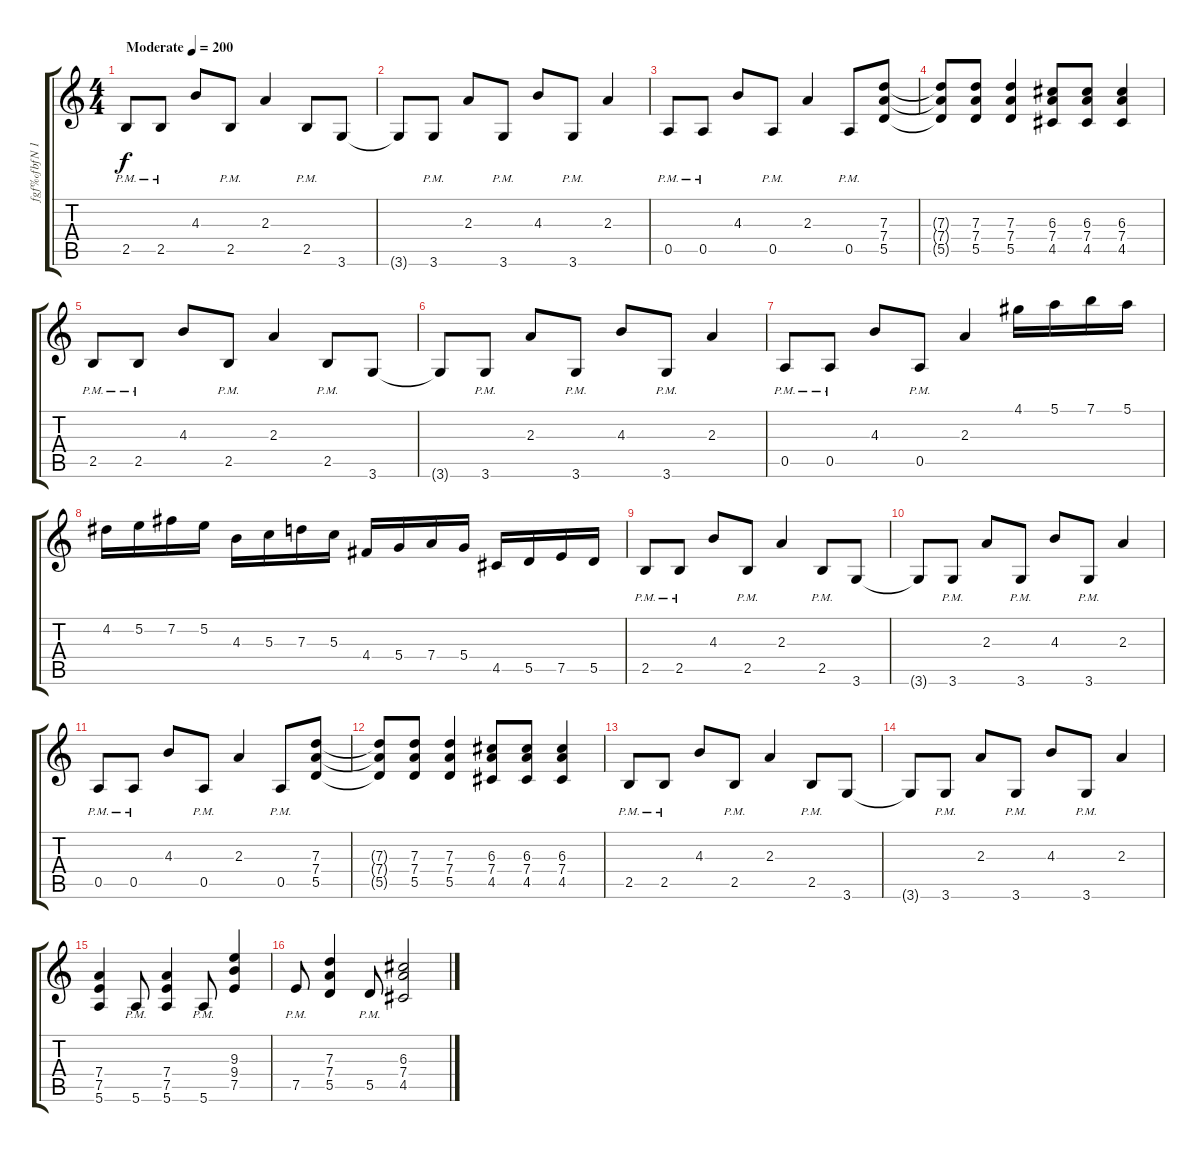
\track ("ƒgƒ‰ƒbƒN 1" "ƒgƒ‰ƒbƒN 1") {instrument distortionguitar}
\staff {score tabs}
\tuning (E4 B3 G3 D3 A2 E2) {hide}
\ts (4 4)
\tempo (200 "Moderate")
\clef g2
\ks c
2.5{pm}.8{dy f instrument distortionguitar} 2.5{pm}.8 4.3.8 2.5{pm}.8 2.3.4 2.5{pm}.8 3.6.8 |
3.6{t}.8 3.6{pm}.8 2.3.8 3.6{pm}.8 4.3.8 3.6{pm}.8 2.3.4 |
0.5{pm}.8 0.5{pm}.8 4.3.8 0.5{pm}.8 2.3.4 0.5{pm}.8 (7.3 7.4 5.5).8 |
(7.3{t} 7.4{t} 5.5{t}).8 (7.3 7.4 5.5).8 (7.3 7.4 5.5).4 (6.3 7.4 4.5).8 (6.3 7.4 4.5).8 (6.3 7.4 4.5).4 |
2.5{pm}.8 2.5{pm}.8 4.3.8 2.5{pm}.8 2.3.4 2.5{pm}.8 3.6.8 |
3.6{t}.8 3.6{pm}.8 2.3.8 3.6{pm}.8 4.3.8 3.6{pm}.8 2.3.4 |
0.5{pm}.8 0.5{pm}.8 4.3.8 0.5{pm}.8 2.3.4 4.1.16 5.1.16 7.1.16 5.1.16 |
4.2.16 5.2.16 7.2.16 5.2.16 4.3.16 5.3.16 7.3.16 5.3.16 4.4.16 5.4.16 7.4.16 5.4.16 4.5.16 5.5.16 7.5.16 5.5.16 |
2.5{pm}.8 2.5{pm}.8 4.3.8 2.5{pm}.8 2.3.4 2.5{pm}.8 3.6.8 |
3.6{t}.8 3.6{pm}.8 2.3.8 3.6{pm}.8 4.3.8 3.6{pm}.8 2.3.4 |
0.5{pm}.8 0.5{pm}.8 4.3.8 0.5{pm}.8 2.3.4 0.5{pm}.8 (7.3 7.4 5.5).8 |
(7.3{t} 7.4{t} 5.5{t}).8 (7.3 7.4 5.5).8 (7.3 7.4 5.5).4 (6.3 7.4 4.5).8 (6.3 7.4 4.5).8 (6.3 7.4 4.5).4 |
2.5{pm}.8 2.5{pm}.8 4.3.8 2.5{pm}.8 2.3.4 2.5{pm}.8 3.6.8 |
3.6{t}.8 3.6{pm}.8 2.3.8 3.6{pm}.8 4.3.8 3.6{pm}.8 2.3.4 |
(7.4 7.5 5.6).4 5.6{pm}.8 (7.4 7.5 5.6).4 5.6{pm}.8 (9.3 9.4 7.5).4 |
7.5{pm}.8 (7.3 7.4 5.5).4 5.5{pm}.8 (6.3 7.4 4.5).2
